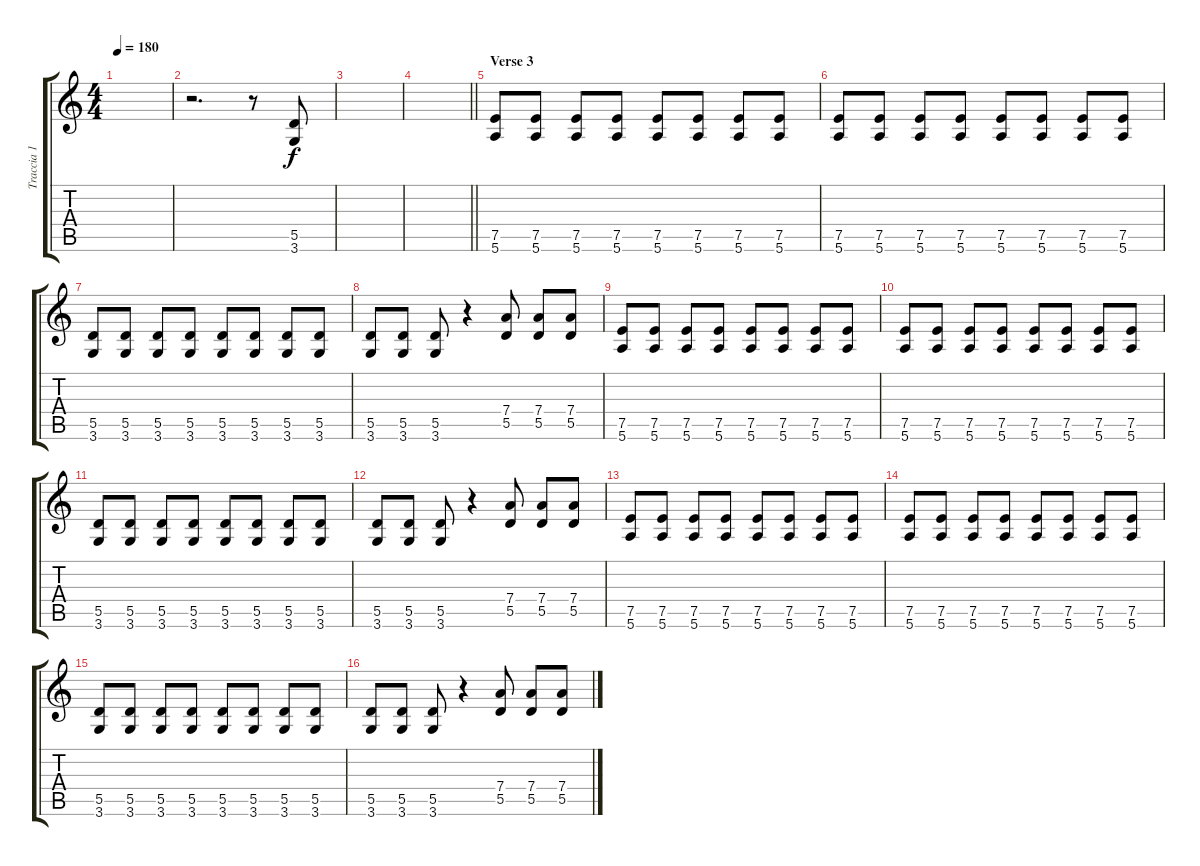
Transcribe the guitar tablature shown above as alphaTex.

\track ("Traccia 1" "Traccia 1") {instrument distortionguitar}
\staff {score tabs}
\tuning (E4 B3 G3 D3 A2 E2) {hide}
\ts (4 4)
\tempo 180
\clef g2
\ks c
|
r.2{d} r.8 (5.5 3.6).8 |
|
\barLineRight lightlight
|
\section ("" "Verse 3")
(7.5 5.6).8 (7.5 5.6).8 (7.5 5.6).8 (7.5 5.6).8 (7.5 5.6).8 (7.5 5.6).8 (7.5 5.6).8 (7.5 5.6).8 |
(7.5 5.6).8 (7.5 5.6).8 (7.5 5.6).8 (7.5 5.6).8 (7.5 5.6).8 (7.5 5.6).8 (7.5 5.6).8 (7.5 5.6).8 |
(5.5 3.6).8 (5.5 3.6).8 (5.5 3.6).8 (5.5 3.6).8 (5.5 3.6).8 (5.5 3.6).8 (5.5 3.6).8 (5.5 3.6).8 |
(5.5 3.6).8 (5.5 3.6).8 (5.5 3.6).8 r.4 (7.4 5.5).8 (7.4 5.5).8 (7.4 5.5).8 |
(7.5 5.6).8 (7.5 5.6).8 (7.5 5.6).8 (7.5 5.6).8 (7.5 5.6).8 (7.5 5.6).8 (7.5 5.6).8 (7.5 5.6).8 |
(7.5 5.6).8 (7.5 5.6).8 (7.5 5.6).8 (7.5 5.6).8 (7.5 5.6).8 (7.5 5.6).8 (7.5 5.6).8 (7.5 5.6).8 |
(5.5 3.6).8 (5.5 3.6).8 (5.5 3.6).8 (5.5 3.6).8 (5.5 3.6).8 (5.5 3.6).8 (5.5 3.6).8 (5.5 3.6).8 |
(5.5 3.6).8 (5.5 3.6).8 (5.5 3.6).8 r.4 (7.4 5.5).8 (7.4 5.5).8 (7.4 5.5).8 |
(7.5 5.6).8 (7.5 5.6).8 (7.5 5.6).8 (7.5 5.6).8 (7.5 5.6).8 (7.5 5.6).8 (7.5 5.6).8 (7.5 5.6).8 |
(7.5 5.6).8 (7.5 5.6).8 (7.5 5.6).8 (7.5 5.6).8 (7.5 5.6).8 (7.5 5.6).8 (7.5 5.6).8 (7.5 5.6).8 |
(5.5 3.6).8 (5.5 3.6).8 (5.5 3.6).8 (5.5 3.6).8 (5.5 3.6).8 (5.5 3.6).8 (5.5 3.6).8 (5.5 3.6).8 |
(5.5 3.6).8 (5.5 3.6).8 (5.5 3.6).8 r.4 (7.4 5.5).8 (7.4 5.5).8 (7.4 5.5).8
